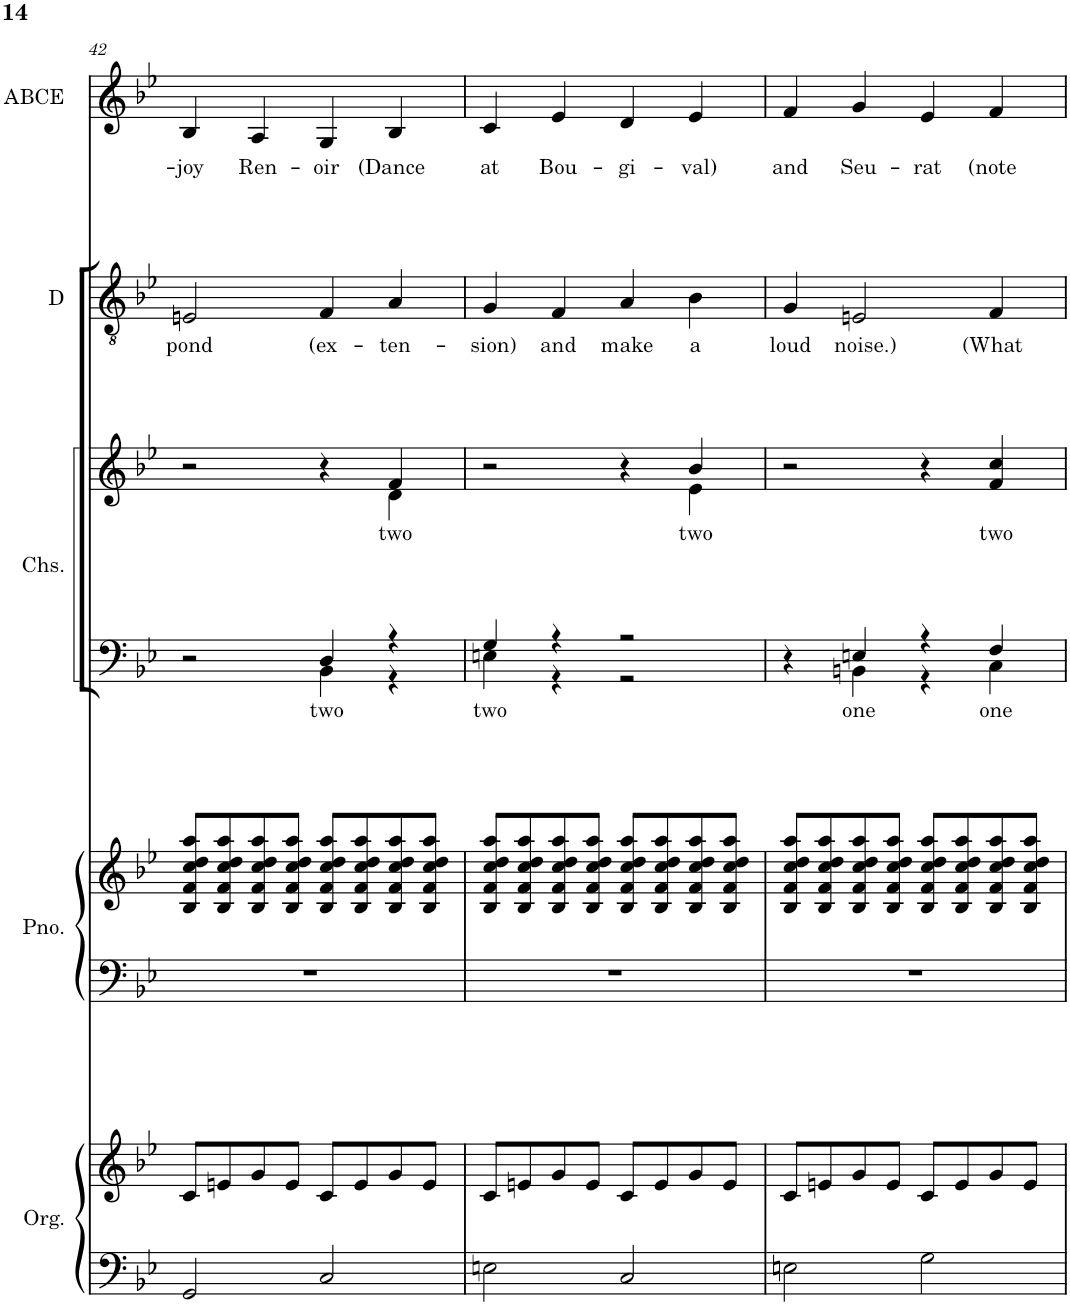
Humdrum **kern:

**kern	**kern	**kern	**kern	**kern	**text	**kern	**text	**kern	**text	**kern	**text
*part5	*part5	*part4	*part4	*part3	*part3	*part3	*part3	*part2	*part2	*part1	*part1
*staff8	*staff7	*staff6	*staff5	*staff4	*staff4	*staff3	*staff3	*staff2	*staff2	*staff1	*staff1
*I"Organ	*	*I"Piano	*	*I"Chorus	*	*	*	*I"Dan	*	*I"Allie Belle Celle Ellie	*
*I'Org.	*	*I'Pno.	*	*I'Chs.	*	*	*	*I'D	*	*I'ABCE	*
!!LO:PB:g=z
*clefF4	*clefG2	*clefF4	*clefG2	*clefF4	*	*clefG2	*	*clefGv2	*	*clefG2	*
*	*	*	*	*	*	*	*	*Trd8c14	*	*Trd1c2	*
*k[b-e-]	*k[b-e-]	*k[b-e-]	*k[b-e-]	*k[b-e-]	*	*k[b-e-]	*	*k[b-e-]	*	*k[b-e-]	*
*M4/4	*M4/4	*M4/4	*M4/4	*M4/4	*	*M4/4	*	*M4/4	*	*M4/4	*
=42	=42	=42	=42	=42	=42	=42	=42	=42	=42	=42	=42
*	*	*	*	*^	*	*^	*	*	*	*	*
!	!	!	!	!	!	!	!	!	!	!	!LO:LY:b	!	!LO:LY:b
2GG/	8c/L	1r	8B-/ 8f/ 8cc/ 8dd/ 8aa/L	2r	2ryy	.	2r	2.ryy	.	2En/	pond	4B-/	-joy
.	8en/	.	8B-/ 8f/ 8cc/ 8dd/ 8aa/	.	.	.	.	.	.	.	.	.	.
!	!	!	!	!	!	!	!	!	!	!	!	!	!LO:LY:b
.	8g/	.	8B-/ 8f/ 8cc/ 8dd/ 8aa/	.	.	.	.	.	.	.	.	4A/	Ren-
.	8e/J	.	8B-/ 8f/ 8cc/ 8dd/ 8aa/J	.	.	.	.	.	.	.	.	.	.
!	!	!	!	!	!	!LO:LY:b	!	!	!	!	!LO:LY:b	!	!LO:LY:b
2C/	8c/L	.	8B-/ 8f/ 8cc/ 8dd/ 8aa/L	4D/	4BB-\	two	4r	.	.	4F/	(ex-	4G/	-oir
.	8e/	.	8B-/ 8f/ 8cc/ 8dd/ 8aa/	.	.	.	.	.	.	.	.	.	.
!	!	!	!	!	!	!	!	!	!LO:LY:b	!	!LO:LY:b	!	!LO:LY:b
.	8g/	.	8B-/ 8f/ 8cc/ 8dd/ 8aa/	4r	4r	.	4f/	4d\	two	4A/	-ten-	4B-/	(Dance
.	8e/J	.	8B-/ 8f/ 8cc/ 8dd/ 8aa/J	.	.	.	.	.	.	.	.	.	.
=43	=43	=43	=43	=43	=43	=43	=43	=43	=43	=43	=43	=43	=43
!	!	!	!	!	!	!LO:LY:b	!	!	!	!	!LO:LY:b	!	!LO:LY:b
2En\	8c/L	1r	8B-/ 8f/ 8cc/ 8dd/ 8aa/L	4G/	4En\	two	2r	2.ryy	.	4G/	-sion)	4c/	at
.	8en/	.	8B-/ 8f/ 8cc/ 8dd/ 8aa/	.	.	.	.	.	.	.	.	.	.
!	!	!	!	!	!	!	!	!	!	!	!LO:LY:b	!	!LO:LY:b
.	8g/	.	8B-/ 8f/ 8cc/ 8dd/ 8aa/	4r	4r	.	.	.	.	4F/	and	4e-/	Bou-
.	8e/J	.	8B-/ 8f/ 8cc/ 8dd/ 8aa/J	.	.	.	.	.	.	.	.	.	.
!	!	!	!	!	!	!	!	!	!	!	!LO:LY:b	!	!LO:LY:b
2C/	8c/L	.	8B-/ 8f/ 8cc/ 8dd/ 8aa/L	2r	2r	.	4r	.	.	4A/	make	4d/	-gi-
.	8e/	.	8B-/ 8f/ 8cc/ 8dd/ 8aa/	.	.	.	.	.	.	.	.	.	.
!	!	!	!	!	!	!	!	!	!LO:LY:b	!	!LO:LY:b	!	!LO:LY:b
.	8g/	.	8B-/ 8f/ 8cc/ 8dd/ 8aa/	.	.	.	4b-/	4e-\	two	4B-\	a	4e-/	-val)
.	8e/J	.	8B-/ 8f/ 8cc/ 8dd/ 8aa/J	.	.	.	.	.	.	.	.	.	.
*	*	*	*	*	*	*	*v	*v	*	*	*	*	*
=44	=44	=44	=44	=44	=44	=44	=44	=44	=44	=44	=44	=44
!	!	!	!	!	!	!	!	!	!	!LO:LY:b	!	!LO:LY:b
2En\	8c/L	1r	8B-/ 8f/ 8cc/ 8dd/ 8aa/L	4r	4ryy	.	2r	.	4G/	loud	4f/	and
.	8en/	.	8B-/ 8f/ 8cc/ 8dd/ 8aa/	.	.	.	.	.	.	.	.	.
!	!	!	!	!	!	!LO:LY:b	!	!	!	!LO:LY:b	!	!LO:LY:b
.	8g/	.	8B-/ 8f/ 8cc/ 8dd/ 8aa/	4En/	4BBn\	one	.	.	2En/	noise.)	4g/	Seu-
.	8e/J	.	8B-/ 8f/ 8cc/ 8dd/ 8aa/J	.	.	.	.	.	.	.	.	.
!	!	!	!	!	!	!	!	!	!	!	!	!LO:LY:b
2G\	8c/L	.	8B-/ 8f/ 8cc/ 8dd/ 8aa/L	4r	4r	.	4r	.	.	.	4e-/	-rat
.	8e/	.	8B-/ 8f/ 8cc/ 8dd/ 8aa/	.	.	.	.	.	.	.	.	.
!	!	!	!	!	!	!LO:LY:b	!	!LO:LY:b	!	!LO:LY:b	!	!LO:LY:b
.	8g/	.	8B-/ 8f/ 8cc/ 8dd/ 8aa/	4F/	4C\	one	4f/ 4cc/	two	4F/	(What	4f/	(note
.	8e/J	.	8B-/ 8f/ 8cc/ 8dd/ 8aa/J	.	.	.	.	.	.	.	.	.
*	*	*	*	*v	*v	*	*	*	*	*	*	*
=	=	=	=	=	=	=	=	=	=	=	=
*-	*-	*-	*-	*-	*-	*-	*-	*-	*-	*-	*-
